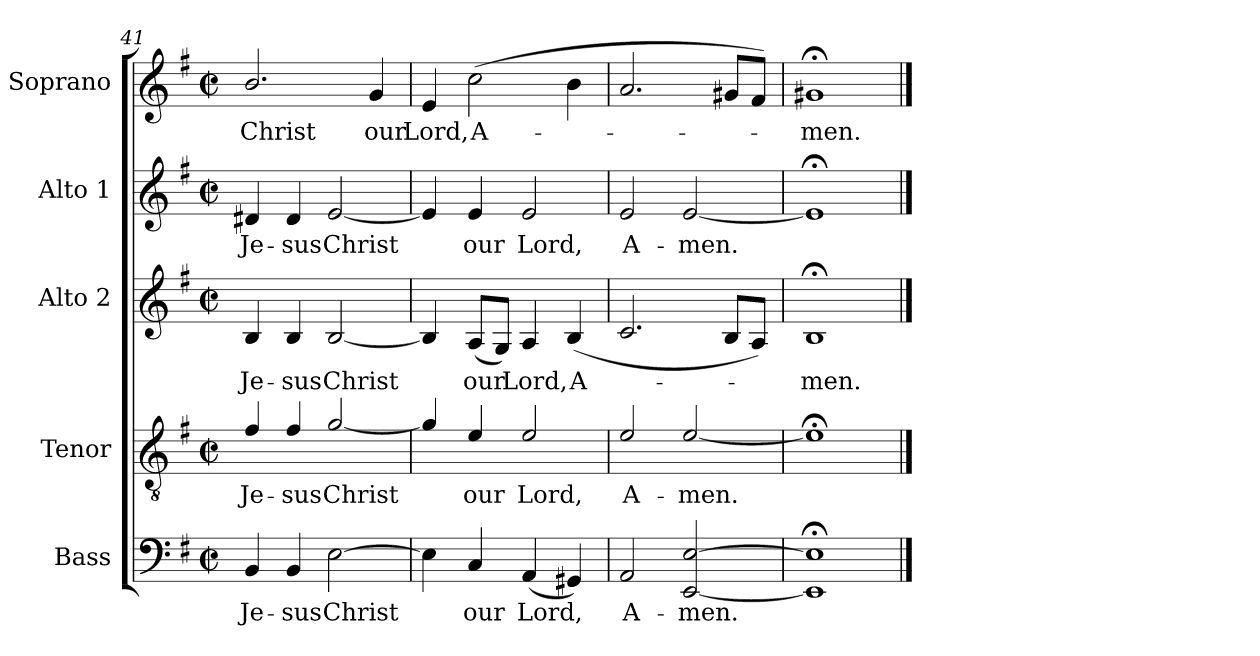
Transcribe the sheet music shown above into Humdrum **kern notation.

**kern	**text	**kern	**text	**kern	**text	**kern	**text	**kern	**text
*part5	*part5	*part4	*part4	*part3	*part3	*part2	*part2	*part1	*part1
*staff5	*staff5	*staff4	*staff4	*staff3	*staff3	*staff2	*staff2	*staff1	*staff1
*I"Bass	*	*I"Tenor	*	*I"Alto 2	*	*I"Alto 1	*	*I"Soprano	*
*I'B	*	*I'T.	*	*I'A. 2	*	*I'A. 1	*	*I'S	*
!!LO:LB:g=z
*clefF4	*	*clefGv2	*	*clefG2	*	*clefG2	*	*clefG2	*
*	*	*ITrd7c12	*	*	*	*	*	*	*
*k[f#]	*	*k[f#]	*	*k[f#]	*	*k[f#]	*	*k[f#]	*
*G:	*	*G:	*	*G:	*	*G:	*	*G:	*
*M2/2	*	*M2/2	*	*M2/2	*	*M2/2	*	*M2/2	*
*met(c|)	*	*met(c|)	*	*met(c|)	*	*met(c|)	*	*met(c|)	*
=41	=41	=41	=41	=41	=41	=41	=41	=41	=41
!	!LO:LY:b	!	!	!	!	!	!	!	!
!	!	!	!LO:LY:b	!	!	!	!	!	!
!	!	!	!	!	!LO:LY:b	!	!	!	!
!	!	!	!	!	!	!	!LO:LY:b	!	!
!	!	!	!	!	!	!	!	!	!LO:LY:b
4BB/	Je-	4F#/	Je-	4B/	Je-	4d#X/	Je-	2.b/	Christ
!	!LO:LY:b	!	!	!	!	!	!	!	!
!	!	!	!LO:LY:b	!	!	!	!	!	!
!	!	!	!	!	!LO:LY:b	!	!	!	!
!	!	!	!	!	!	!	!LO:LY:b	!	!
4BB/	-sus	4F#/	-sus	4B/	-sus	4d#/	-sus	.	.
!	!LO:LY:b	!	!	!	!	!	!	!	!
!	!	!	!LO:LY:b	!	!	!	!	!	!
!	!	!	!	!	!LO:LY:b	!	!	!	!
!	!	!	!	!	!	!	!LO:LY:b	!	!
[>2E\	Christ	[<2G/	Christ	[<2B/	Christ	[<2e/	Christ	.	.
!	!	!	!	!	!	!	!	!	!LO:LY:b
.	.	.	.	.	.	.	.	4g/	our
=42	=42	=42	=42	=42	=42	=42	=42	=42	=42
!	!	!	!	!	!	!	!	!	!LO:LY:b
4E\]	.	4G/]	.	4B/]	.	4e/]	.	4e/	Lord,
!	!LO:LY:b	!	!	!	!	!	!	!	!
!	!	!	!LO:LY:b	!	!	!	!	!	!
!	!	!	!	!	!LO:LY:b	!	!	!	!
!	!	!	!	!	!	!	!LO:LY:b	!	!
!	!	!	!	!	!	!	!	!	!LO:LY:b
4C/	our	4E/	our	(8A/L	our	4e/	our	(2cc\	A-
.	.	.	.	8G/J)	.	.	.	.	.
!	!LO:LY:b	!	!	!	!	!	!	!	!
!	!	!	!LO:LY:b	!	!	!	!	!	!
!	!	!	!	!	!LO:LY:b	!	!	!	!
!	!	!	!	!	!	!	!LO:LY:b	!	!
(4AA/	Lord,	2E/	Lord,	4A/	Lord,	2e/	Lord,	.	.
!	!	!	!	!	!LO:LY:b	!	!	!	!
4GG#X/)	.	.	.	(4B/	A-	.	.	4b\	.
=43	=43	=43	=43	=43	=43	=43	=43	=43	=43
!	!LO:LY:b	!	!	!	!	!	!	!	!
!	!	!	!LO:LY:b	!	!	!	!	!	!
!	!	!	!	!	!	!	!LO:LY:b	!	!
2AA/	A-	2E/	A-	2.c/	.	2e/	A-	2.a/	.
!	!LO:LY:b	!	!	!	!	!	!	!	!
!	!	!	!LO:LY:b	!	!	!	!	!	!
!	!	!	!	!	!	!	!LO:LY:b	!	!
[>2E/ [<2EE!/	men.	[<2E/	men.	.	.	[<2e/	men.	.	.
.	.	.	.	8B/L	.	.	.	8g#X/L	.
.	.	.	.	8A/J)	.	.	.	8f#/J)	.
=44	=44	=44	=44	=44	=44	=44	=44	=44	=44
!	!	!	!	!	!LO:LY:b	!	!	!	!
!	!	!	!	!	!	!	!	!	!LO:LY:b
1E];< 1EE!];<	.	1E;<]	.	1B;<	men.	1e;<]	.	1g#X;<	men.
==	==	==	==	==	==	==	==	==	==
*-	*-	*-	*-	*-	*-	*-	*-	*-	*-
